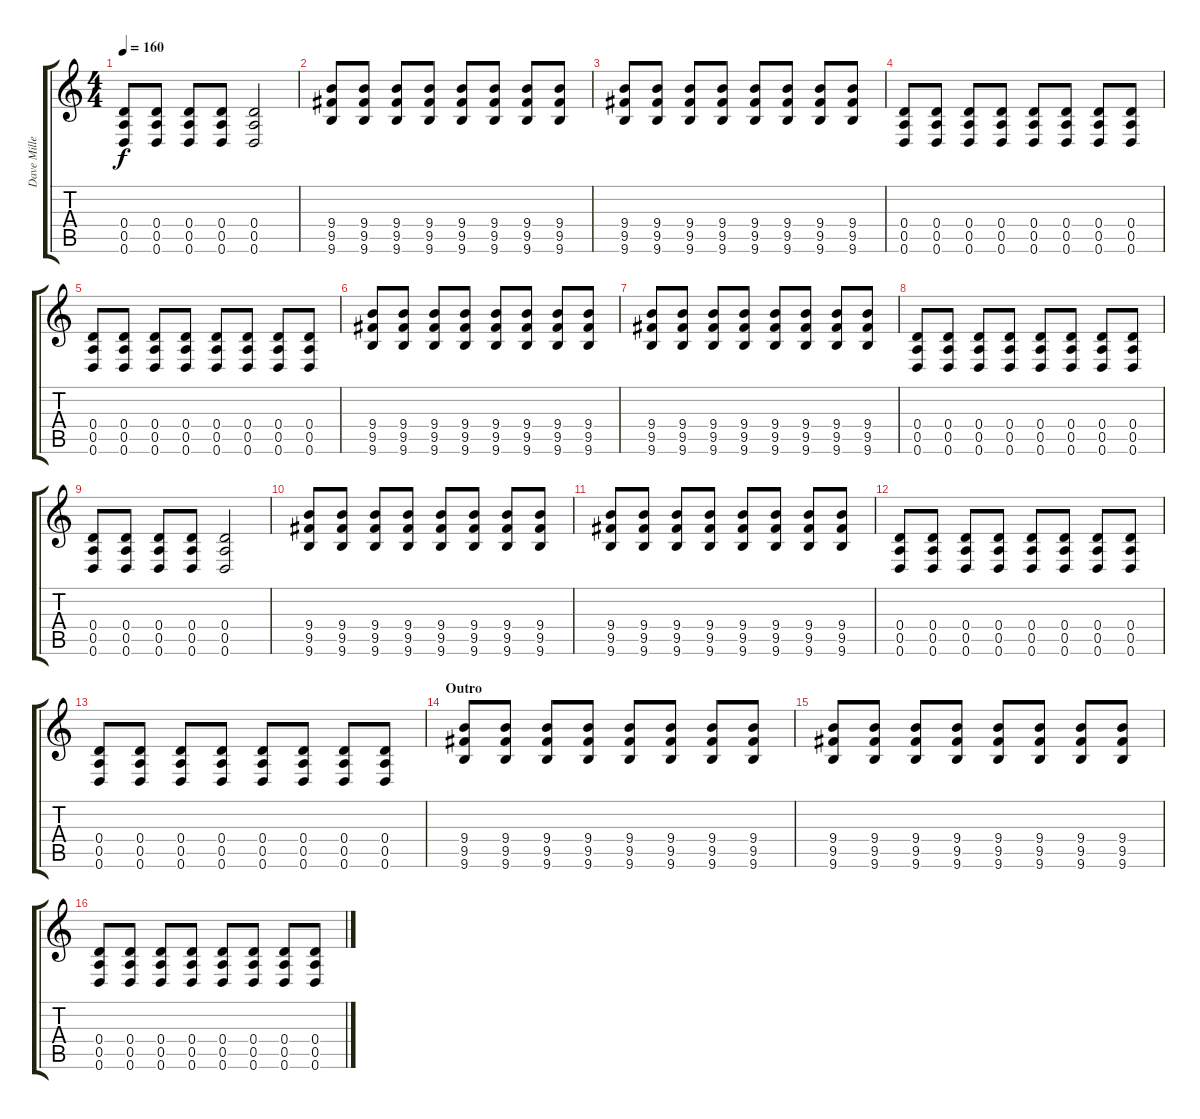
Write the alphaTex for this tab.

\track ("Dave Miller" "Dave Mille") {instrument electricguitarjazz}
\staff {score tabs}
\tuning (E4 B3 G3 D3 A2 D2) {hide}
\ts (4 4)
\tempo 160
\clef g2
\ks c
(0.4 0.5 0.6).8{dy f} (0.4 0.5 0.6).8 (0.4 0.5 0.6).8 (0.4 0.5 0.6).8 (0.4 0.5 0.6).2 |
(9.4 9.5 9.6).8 (9.4 9.5 9.6).8 (9.4 9.5 9.6).8 (9.4 9.5 9.6).8 (9.4 9.5 9.6).8 (9.4 9.5 9.6).8 (9.4 9.5 9.6).8 (9.4 9.5 9.6).8 |
(9.4 9.5 9.6).8 (9.4 9.5 9.6).8 (9.4 9.5 9.6).8 (9.4 9.5 9.6).8 (9.4 9.5 9.6).8 (9.4 9.5 9.6).8 (9.4 9.5 9.6).8 (9.4 9.5 9.6).8 |
(0.4 0.5 0.6).8 (0.4 0.5 0.6).8 (0.4 0.5 0.6).8 (0.4 0.5 0.6).8 (0.4 0.5 0.6).8 (0.4 0.5 0.6).8 (0.4 0.5 0.6).8 (0.4 0.5 0.6).8 |
(0.4 0.5 0.6).8 (0.4 0.5 0.6).8 (0.4 0.5 0.6).8 (0.4 0.5 0.6).8 (0.4 0.5 0.6).8 (0.4 0.5 0.6).8 (0.4 0.5 0.6).8 (0.4 0.5 0.6).8 |
(9.4 9.5 9.6).8{instrument distortionguitar} (9.4 9.5 9.6).8 (9.4 9.5 9.6).8 (9.4 9.5 9.6).8 (9.4 9.5 9.6).8 (9.4 9.5 9.6).8 (9.4 9.5 9.6).8 (9.4 9.5 9.6).8 |
(9.4 9.5 9.6).8 (9.4 9.5 9.6).8 (9.4 9.5 9.6).8 (9.4 9.5 9.6).8 (9.4 9.5 9.6).8 (9.4 9.5 9.6).8 (9.4 9.5 9.6).8 (9.4 9.5 9.6).8 |
(0.4 0.5 0.6).8 (0.4 0.5 0.6).8 (0.4 0.5 0.6).8 (0.4 0.5 0.6).8 (0.4 0.5 0.6).8 (0.4 0.5 0.6).8 (0.4 0.5 0.6).8 (0.4 0.5 0.6).8 |
(0.4 0.5 0.6).8 (0.4 0.5 0.6).8 (0.4 0.5 0.6).8 (0.4 0.5 0.6).8 (0.4 0.5 0.6).2 |
(9.4 9.5 9.6).8 (9.4 9.5 9.6).8 (9.4 9.5 9.6).8 (9.4 9.5 9.6).8 (9.4 9.5 9.6).8 (9.4 9.5 9.6).8 (9.4 9.5 9.6).8 (9.4 9.5 9.6).8 |
(9.4 9.5 9.6).8 (9.4 9.5 9.6).8 (9.4 9.5 9.6).8 (9.4 9.5 9.6).8 (9.4 9.5 9.6).8 (9.4 9.5 9.6).8 (9.4 9.5 9.6).8 (9.4 9.5 9.6).8 |
(0.4 0.5 0.6).8 (0.4 0.5 0.6).8 (0.4 0.5 0.6).8 (0.4 0.5 0.6).8 (0.4 0.5 0.6).8 (0.4 0.5 0.6).8 (0.4 0.5 0.6).8 (0.4 0.5 0.6).8 |
(0.4 0.5 0.6).8 (0.4 0.5 0.6).8 (0.4 0.5 0.6).8 (0.4 0.5 0.6).8 (0.4 0.5 0.6).8 (0.4 0.5 0.6).8 (0.4 0.5 0.6).8 (0.4 0.5 0.6).8 |
\section ("" "Outro")
(9.4 9.5 9.6).8 (9.4 9.5 9.6).8 (9.4 9.5 9.6).8 (9.4 9.5 9.6).8 (9.4 9.5 9.6).8 (9.4 9.5 9.6).8 (9.4 9.5 9.6).8 (9.4 9.5 9.6).8 |
(9.4 9.5 9.6).8 (9.4 9.5 9.6).8 (9.4 9.5 9.6).8 (9.4 9.5 9.6).8 (9.4 9.5 9.6).8 (9.4 9.5 9.6).8 (9.4 9.5 9.6).8 (9.4 9.5 9.6).8 |
(0.4 0.5 0.6).8 (0.4 0.5 0.6).8 (0.4 0.5 0.6).8 (0.4 0.5 0.6).8 (0.4 0.5 0.6).8 (0.4 0.5 0.6).8 (0.4 0.5 0.6).8 (0.4 0.5 0.6).8
